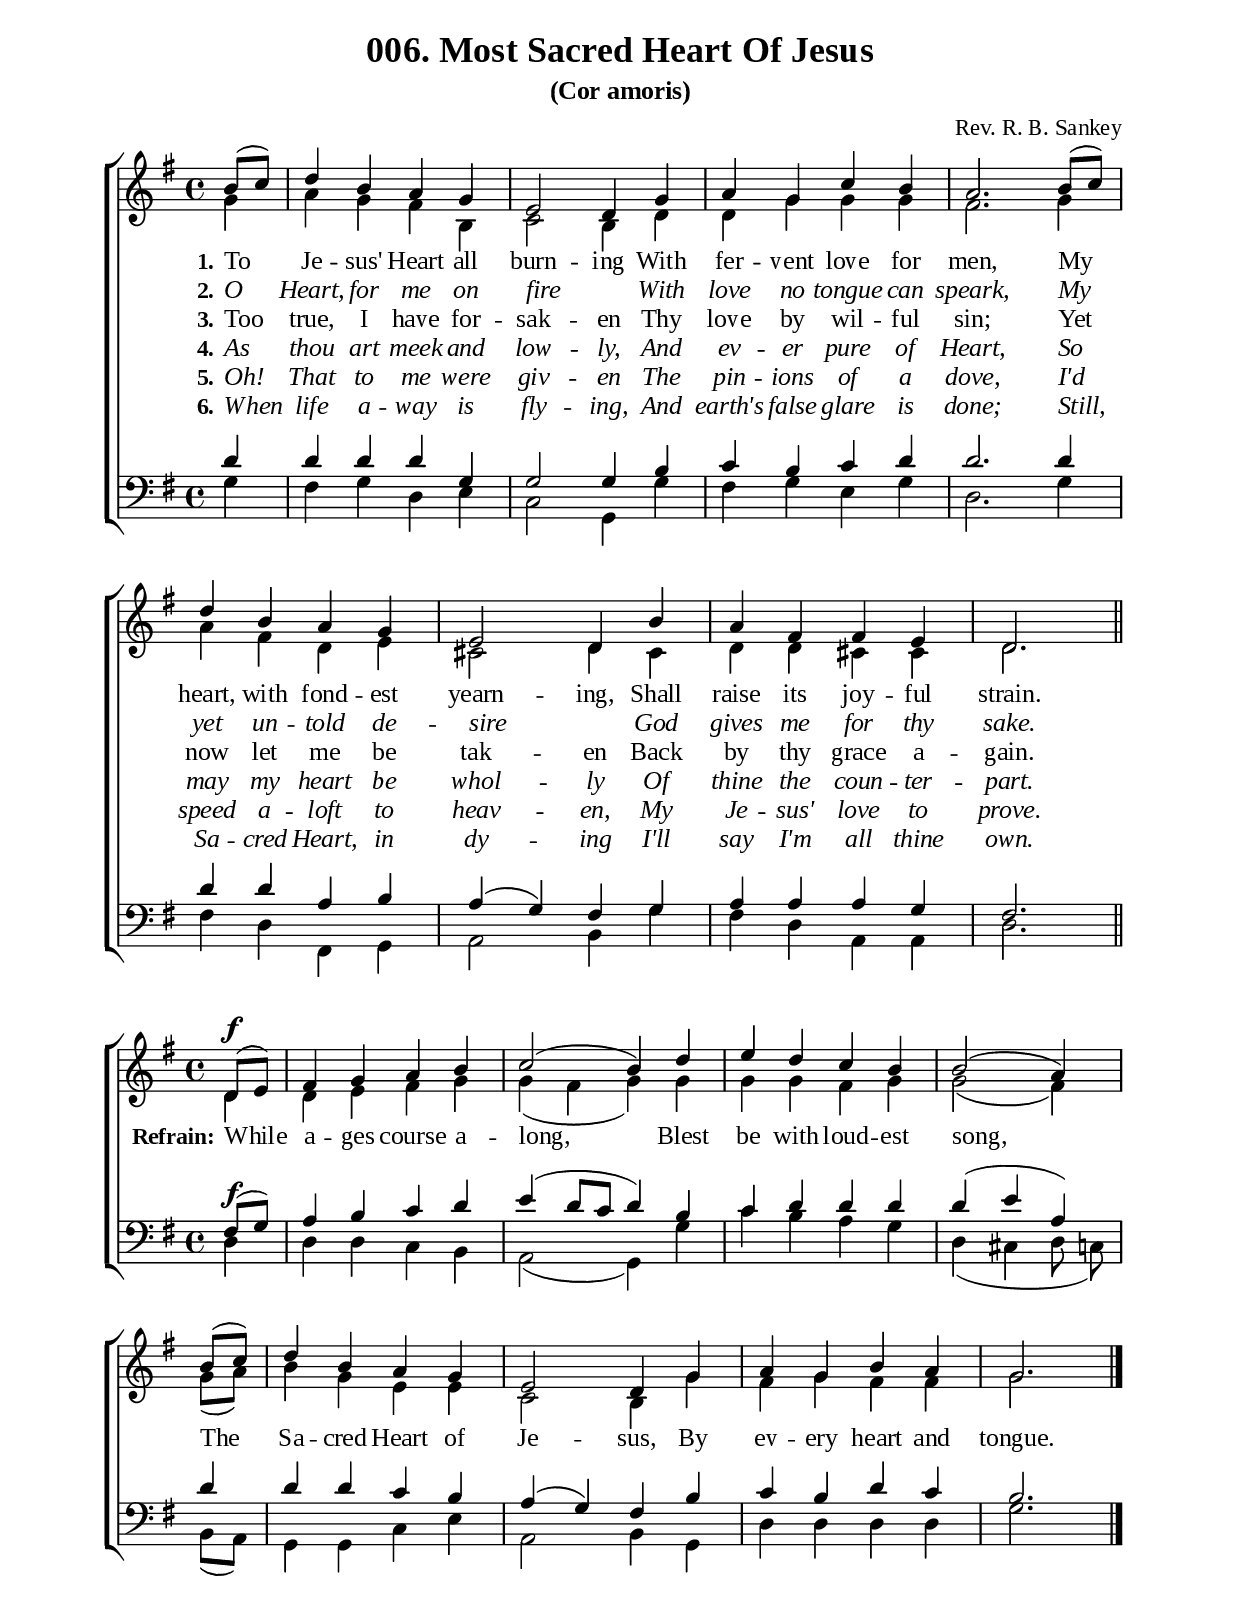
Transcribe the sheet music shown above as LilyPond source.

%%%%%%%%%%%%%%%%%%%%%%%%%%%%%
% CONTENTS OF THIS DOCUMENT
% 1. Common settings
% 2. Soprano chorus music
% 3. Alto chorus music
% 4. Tenor chorus music
% 5. Basso chorus music
% 6. Soprano verse music
% 7. Alto verse music
% 8. Tenor verse music
% 9. Basso verse music
% 10. Chorus lyrics
% 11. Verse lyrics
% 12. Layout
%%%%%%%%%%%%%%%%%%%%%%%%%%%%%

%%%%%%%%%%%%%%%%%%%%%%%%%%%%%
% 1. Common settings
%%%%%%%%%%%%%%%%%%%%%%%%%%%%%
\version "2.18.2"

\header {
  title = "006. Most Sacred Heart Of Jesus"
  subtitle = "(Cor amoris)"
  composer = "Rev. R. B. Sankey"
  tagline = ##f
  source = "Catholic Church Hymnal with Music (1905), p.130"
  site = "archive.org"
}

globalSettings= {
  \key g \major
  \time 4/4
  %\override Score.BarNumber.break-visibility = ##(#t #t #t)
  \override Score.BarNumber.break-visibility = ##(#f #f #f)
}

\paper {
  #(set-paper-size "a4")
  top-margin = 15\mm
  bottom-margin = 15\mm
  left-margin = 20\mm
  right-margin = 20\mm
  indent = #0
  #(define fonts
	 (make-pango-font-tree "Liberation Serif"
	 		       "Liberation Serif"
			       "Liberation Serif"
			       (/ 20 20)))
}

printItalic = \with {
  \override LyricText.font-shape = #'italic
}

%%%%%%%%%%%%%%%%%%%%%%%%%%%%%
% 6. Soprano verse music
%%%%%%%%%%%%%%%%%%%%%%%%%%%%%
musicVerseSoprano = \relative c'' {
  \partial 4 b8 (c) |
  %{	1 %} d4 b a g |
  %{	2 %} e2 d4 g |
  %{	3 %} a g c b |
  %{	4 %} a2. b8 (c) |
  %{	5 %} d4 b a g |
  %{	6 %} e2 d4 b' |
  %{	7 %} a fis fis e |
  %{	8 %} d2. \bar "||"
}

%%%%%%%%%%%%%%%%%%%%%%%%%%%%%
% 7. Alto verse music
%%%%%%%%%%%%%%%%%%%%%%%%%%%%%
musicVerseAlto = \relative c'' {
  \partial 4 g4 |
  %{	1 %} a g fis b, |
  %{	2 %} c2 b4 d |
  %{	3 %} d g g g |
  %{	4 %} fis2. g4 |
  %{	5 %} a fis d e |
  %{	6 %} cis2 d4 cis |
  %{	7 %} d d cis cis |
  %{	8 %} d2.
}

%%%%%%%%%%%%%%%%%%%%%%%%%%%%%
% 8. Tenor verse music
%%%%%%%%%%%%%%%%%%%%%%%%%%%%%
musicVerseTenor = \relative c' {
  \partial 4 d4 |
  %{	1 %} d d d g, |
  %{	2 %} g2 g4 b |
  %{	3 %} c b c d |
  %{	4 %} d2. d4 |
  %{	5 %} d d a b |
  %{	6 %} a (g) fis g |
  %{	7 %} a a a g |
  %{	8 %} fis2.
}

%%%%%%%%%%%%%%%%%%%%%%%%%%%%%
% 9. Basso verse music
%%%%%%%%%%%%%%%%%%%%%%%%%%%%%
musicVerseBasso = \relative c' {
  \partial 4 g4 |
  %{	1 %} fis g d e |
  %{	2 %} c2 g4 g' |
  %{	3 %} fis g e g |
  %{	4 %} d2. g4 |
  %{	5 %} fis d fis, g |
  %{	6 %} a2 b4 g' |
  %{	7 %} fis d a a |
  %{	8 %} d2.
}

%%%%%%%%%%%%%%%%%%%%%%%%%%%%%
% 2. Soprano chorus music
%%%%%%%%%%%%%%%%%%%%%%%%%%%%%
musicChorusSoprano = \relative c' {
  \set Score.currentBarNumber = #9
  \partial 4 d8 ^\f (e) |
  %{	9  %} fis4 g a b |
  %{	10 %} c2 (b4) d |
  %{	11 %} e d c b |
  %{	12 %} b2 (a4) b8 (c) |
  %{	13 %} d4 b a g |
  %{	14 %} e2 d4 g |
  %{	15 %} a g b a |
  %{	16 %} g2. \bar "|."
}

%%%%%%%%%%%%%%%%%%%%%%%%%%%%%
% 3. Alto chorus music
%%%%%%%%%%%%%%%%%%%%%%%%%%%%%
musicChorusAlto = \relative c' {
  \set Score.currentBarNumber = #9
  \partial 4 d4 |
  %{	9  %} d e fis g |
  %{	10 %} g (fis g) g |
  %{	11 %} g g fis g |
  %{	12 %} g2 (fis4) g8 (a) |
  %{	13 %} b4 g e e |
  %{	14 %} c2 b4 g' |
  %{	15 %} fis g fis fis |
  %{	16 %} g2.
}

%%%%%%%%%%%%%%%%%%%%%%%%%%%%%
% 4. Tenor chorus music
%%%%%%%%%%%%%%%%%%%%%%%%%%%%%
musicChorusTenor = \relative c {
  \set Score.currentBarNumber = #9
  \partial 4 fis8 ^\f (g) |
  %{	9  %} a4 b c d |
  %{	10 %} e (d8 c d4) b |
  %{	11 %} c d d d |
  %{	12 %} d (e a,) d |
  %{	13 %} d d c b |
  %{	14 %} a (g) fis b |
  %{	15 %} c b d c |
  %{	16 %} b2.
}

%%%%%%%%%%%%%%%%%%%%%%%%%%%%%
% 5. Basso chorus music
%%%%%%%%%%%%%%%%%%%%%%%%%%%%%
musicChorusBasso = \relative c {
  \set Score.currentBarNumber = #9
  \partial 4 d4 |
  %{	9  %} d d c b |
  %{	10 %} a2 (g4) g' |
  %{	11 %} c b a g |
  %{	12 %} d (cis d8 c!) \break \bar "|" b (a) |
  %{	13 %} g4 g c e |
  %{	14 %} a,2 b4 g |
  %{	15 %} d' d d d |
  %{	16 %} g2.
}

%%%%%%%%%%%%%%%%%%%%%%%%%%%%%
% 11. Verse lyrics
%%%%%%%%%%%%%%%%%%%%%%%%%%%%%
lyricVerseOne = \lyricmode {
  \set stanza = #"1."
  To Je -- sus' Heart all burn -- ing
  With fer -- vent love for men,
  My heart, with fond -- est yearn -- ing,
  Shall raise its joy -- ful strain.
}

lyricVerseTwo = \lyricmode {
  \set stanza = #"2."
  O Heart, for me on fire _
  With love no tongue can speark,
  My yet un -- told de -- sire _
  God gives me for thy sake.
}

lyricVerseThree = \lyricmode {
  \set stanza = #"3."
  Too true, I have for -- sak -- en
  Thy love by wil -- ful sin;
  Yet now let me be tak -- en
  Back by thy grace a -- gain.
}

lyricVerseFour = \lyricmode {
  \set stanza = #"4."
  As thou art meek and low -- ly,
  And ev -- er pure of Heart,
  So may my heart be whol -- ly
  Of thine the coun -- ter -- part.
}

lyricVerseFive = \lyricmode {
  \set stanza = #"5."
  Oh! That to me were giv -- en
  The pin -- ions of a dove,
  I'd speed a -- loft to heav -- en,
  My Je -- sus' love to prove.
}

lyricVerseSix = \lyricmode {
  \set stanza = #"6."
  When life a -- way is fly -- ing,
  And earth's false glare is done;
  Still, Sa -- cred Heart, in dy -- ing
  I'll say I'm all thine own.
}

%%%%%%%%%%%%%%%%%%%%%%%%%%%%%
% 10. Chorus lyrics
%%%%%%%%%%%%%%%%%%%%%%%%%%%%%
lyricChorus = \lyricmode {
  \set stanza = #"Refrain:"
  While a -- ges course a -- long,
  Blest be with loud -- est song,
  The Sa -- cred Heart of Je -- sus,
  By ev -- ery heart and tongue.
}

%%%%%%%%%%%%%%%%%%%%%%%%%%%%%
% 12. Layout
%%%%%%%%%%%%%%%%%%%%%%%%%%%%%
\score {
    \new ChoirStaff <<
      \new Staff <<
        \clef "treble"
        \new Voice = "soprano" {
          \voiceOne \globalSettings \stemUp \slurUp \musicVerseSoprano
        }
        \new Voice = "alto" {
          \voiceTwo \globalSettings \stemDown \slurDown \musicVerseAlto
        }
      >>
      \new Lyrics \lyricsto soprano \lyricVerseOne
      \new Lyrics \printItalic \lyricsto soprano \lyricVerseTwo
      \new Lyrics \lyricsto soprano \lyricVerseThree
      \new Lyrics \printItalic \lyricsto soprano \lyricVerseFour
      \new Lyrics \printItalic \lyricsto soprano \lyricVerseFive
      \new Lyrics \printItalic \lyricsto soprano \lyricVerseSix
      \new Staff <<
        \clef "bass"
        \new Voice = "tenor" {
          \voiceOne \globalSettings \stemUp \slurUp \musicVerseTenor
        }
        \new Voice = "basso" {
          \voiceTwo \globalSettings \stemDown \slurDown \musicVerseBasso
        }
      >>
    >>
}

\score {
    \new ChoirStaff <<
      \new Staff <<
        \clef "treble"
        \new Voice = "soprano" {
          \voiceOne \globalSettings \stemUp \slurUp \musicChorusSoprano
        }
        \new Voice = "alto" {
          \voiceTwo \globalSettings \stemDown \slurDown \musicChorusAlto
        }
      >>
      \new Lyrics \lyricsto soprano \lyricChorus
      \new Staff <<
        \clef "bass"
        \new Voice = "tenor" {
          \voiceOne \globalSettings \stemUp \slurUp \musicChorusTenor
        }
        \new Voice = "basso" {
          \voiceTwo \globalSettings \stemDown \slurDown \musicChorusBasso
        }
      >>
    >>
}
